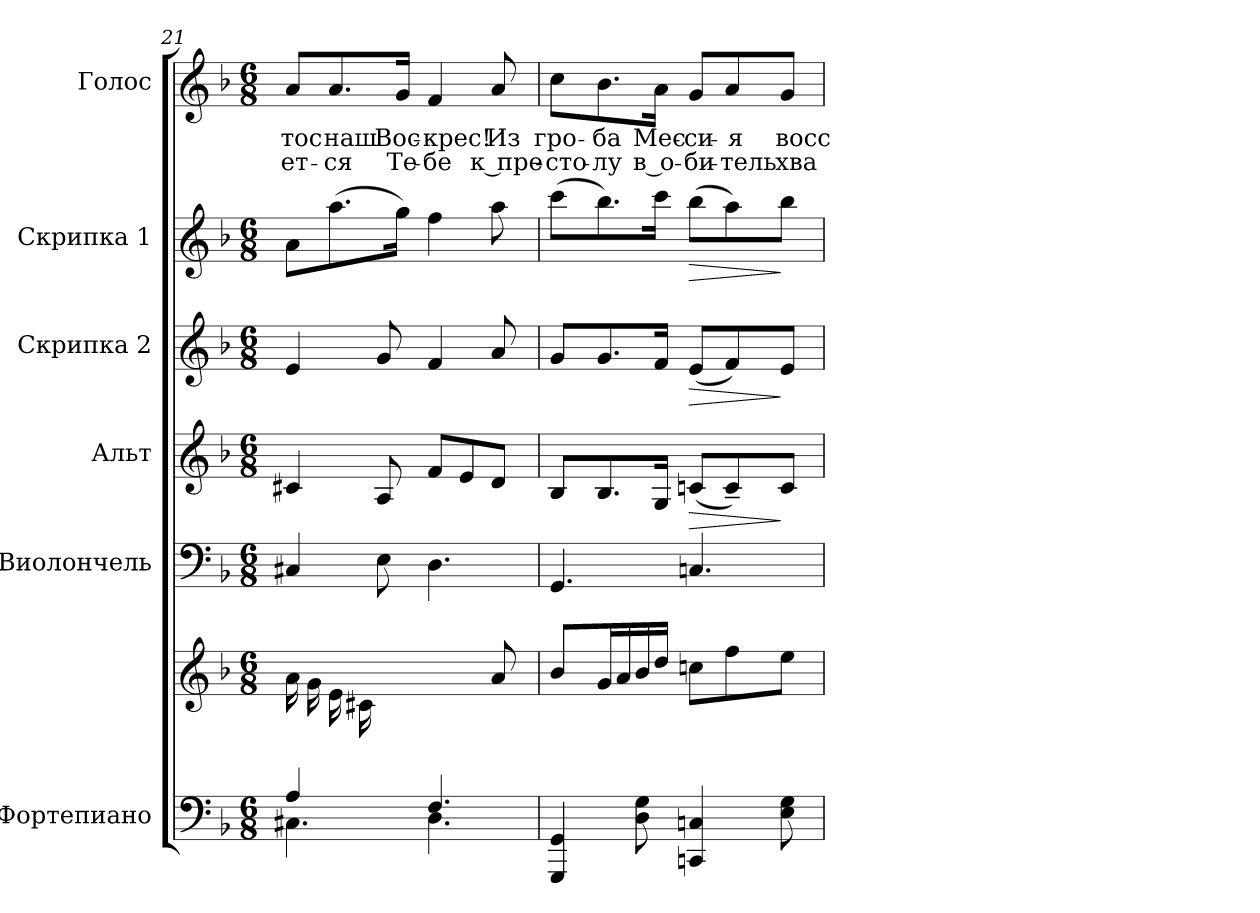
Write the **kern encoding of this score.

**kern	**kern	**kern	**kern	**dynam	**kern	**dynam	**kern	**dynam	**kern	**text	**text
*part6	*part6	*part5	*part4	*part4	*part3	*part3	*part2	*part2	*part1	*part1	*part1
*staff7	*staff6	*staff5	*staff4	*staff4	*staff3	*staff3	*staff2	*staff2	*staff1	*staff1	*staff1
*I"Фортепиано	*	*I"Виолончель	*I"Альт	*	*I"Скрипка 2	*	*I"Скрипка 1	*	*I"Голос	*	*
!!LO:LB:g=z
*clefF4	*clefG2	*clefF4	*clefG2	*	*clefG2	*	*clefG2	*	*clefG2	*	*
*k[b-]	*k[b-]	*k[b-]	*k[b-]	*	*k[b-]	*	*k[b-]	*	*k[b-]	*	*
*F:	*F:	*F:	*F:	*	*F:	*	*F:	*	*F:	*	*
*M6/8	*M6/8	*M6/8	*M6/8	*	*M6/8	*	*M6/8	*	*M6/8	*	*
=21	=21	=21	=21	=21	=21	=21	=21	=21	=21	=21	=21
*^	*	*	*	*	*	*	*	*	*	*	*
*	*^	*	*	*	*	*	*	*	*	*	*	*
!	!	!	!	!	!	!	!	!	!	!	!	!LO:LY:b:color=#000000	!LO:LY:b:color=#000000
4ryy	4Ai/	4.C#Xi\	16ai\LL	4C#Xi/	4c#Xi/	.	4ei/	.	8ai\L	.	8ai/L	-тос	-ет-
.	.	.	16gi\	.	.	.	.	.	.	.	.	.	.
!	!	!	!	!	!	!	!	!	!	!	!	!LO:LY:b:color=#000000	!LO:LY:b:color=#000000
.	.	.	16ei\	.	.	.	.	.	(8.aai\	.	8.ai/	наш	-ся
.	.	.	16c#Xi\	.	.	.	.	.	.	.	.	.	.
16Ai/	8ryy	.	4.ryy	8Ei\	8Ai/	.	8gi/	.	.	.	.	.	.
!	!	!	!	!	!	!	!	!	!	!	!	!LO:LY:b:color=#000000	!LO:LY:b:color=#000000
16Gi/JJ	.	.	.	.	.	.	.	.	16ggi\Jk)	.	16gi/Jk	Вос-	Те-
!	!	!	!	!	!	!	!	!	!	!	!	!LO:LY:b:color=#000000	!LO:LY:b:color=#000000
4.ryy	4.Fi/	4.Di\	.	4.Di\	8fi/L	.	4fi/	.	4ffi\	.	4fi/	-крес!	-бе
.	.	.	.	.	8ei/	.	.	.	.	.	.	.	.
!	!	!	!	!	!	!	!	!	!	!	!	!LO:LY:b:color=#000000	!LO:LY:b:color=#000000
.	.	.	8ai/	.	8di/J	.	8ai/	.	8aai\	.	8ai/	Из	к пре--
*v	*v	*v	*	*	*	*	*	*	*	*	*	*	*
=22	=22	=22	=22	=22	=22	=22	=22	=22	=22	=22	=22
!	!	!	!	!	!	!	!	!	!	!LO:LY:b:color=#000000	!LO:LY:b:color=#000000
4GGGi/ 4GGi	8b-i/L	4.GGi/	8B-i/L	.	8gi/L	.	(8ccci\L	.	8cci\L	гро-	-cто-
!	!	!	!	!	!	!	!	!	!	!LO:LY:b:color=#000000	!LO:LY:b:color=#000000
.	16gi/L	.	8.B-i/	.	8.gi/	.	8.bb-i\)	.	8.b-i\	-ба	-лу
.	16ai/	.	.	.	.	.	.	.	.	.	.
8Di\ 8Gi	16b-i/	.	.	.	.	.	.	.	.	.	.
!	!	!	!	!	!	!	!	!	!	!LO:LY:b:color=#000000	!LO:LY:b:color=#000000
.	16ddi/JJ	.	16Gi/Jk	.	16fi/Jk	.	16ccci\Jk	.	16ai\Jk	Мес-	в о-
!	!	!	!	!LO:HP:b	!	!LO:HP:b	!	!LO:HP:b	!	!	!
!	!	!	!	!	!	!	!	!	!	!LO:LY:b:color=#000000	!LO:LY:b:color=#000000
4CCni/ 4Cni	8ccni\L	4.Cni/	(8cni/L	>	(8ei/L	>	(8bb-i\L	>	8gi/L	-си-	-би-
!	!	!	!	!	!	!	!	!	!	!LO:LY:b:color=#000000	!LO:LY:b:color=#000000
.	8ffi\	.	8c~i/)	.	8fi/)	.	8aai\)	.	8ai/	-я	-тель
!	!	!	!	!	!	!	!	!	!	!LO:LY:b:color=#000000	!LO:LY:b:color=#000000
8Ei\ 8Gi	8eei\J	.	8ci/J	]	8ei/J	]	8bb-i\J	]	8gi/J	восс-	хва-
=	=	=	=	=	=	=	=	=	=	=	=
*-	*-	*-	*-	*-	*-	*-	*-	*-	*-	*-	*-
